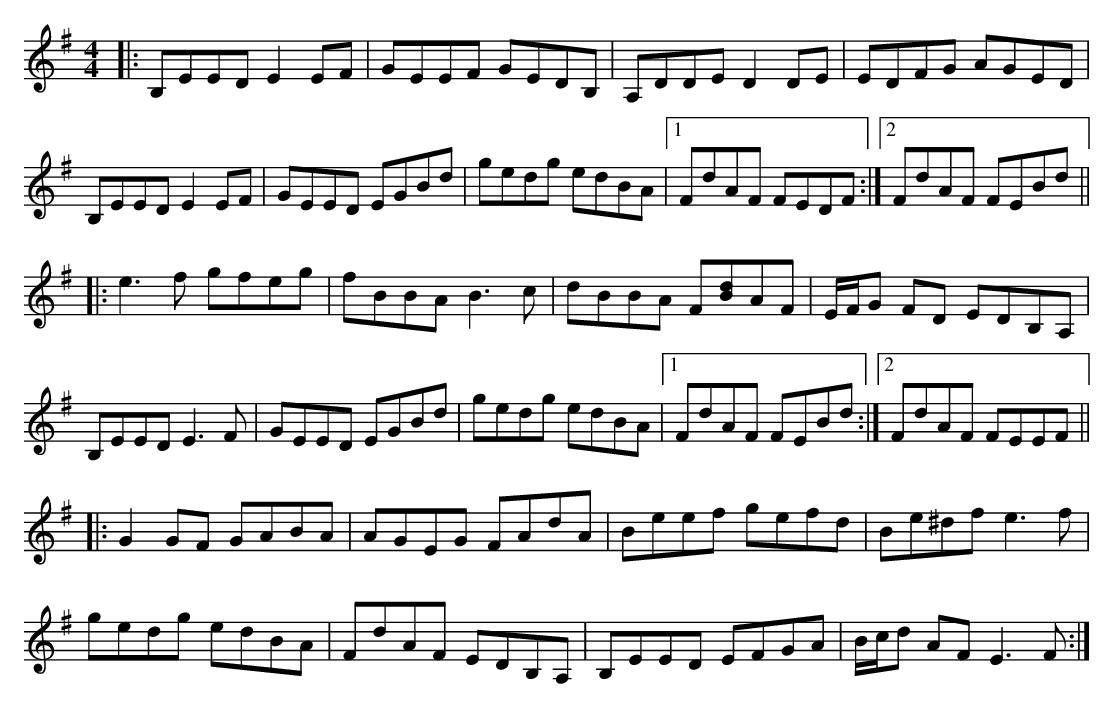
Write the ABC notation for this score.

X:1
M:4/4
K:Emin
|:B,EED E2EF|GEEF GEDB,|A,DDE D2DE|EDFG AGED|
B,EED E2EF|GEED EGBd|gedg edBA|1 FdAF FEDF:|2 FdAF FEBd||
|:e3f gfeg|fBBA B3c|dBBA F[Bd]AF|E/F/G FD EDB,A,|
B,EED E3F|GEED EGBd|gedg edBA|1 FdAF FEBd:|2 FdAF FEEF||
|:G2GF GABA|AGEG FAdA|Beef gefd|Be^df e3f|
gedg edBA|FdAF EDB,A,|B,EED EFGA|B/c/d AF E3F:|
